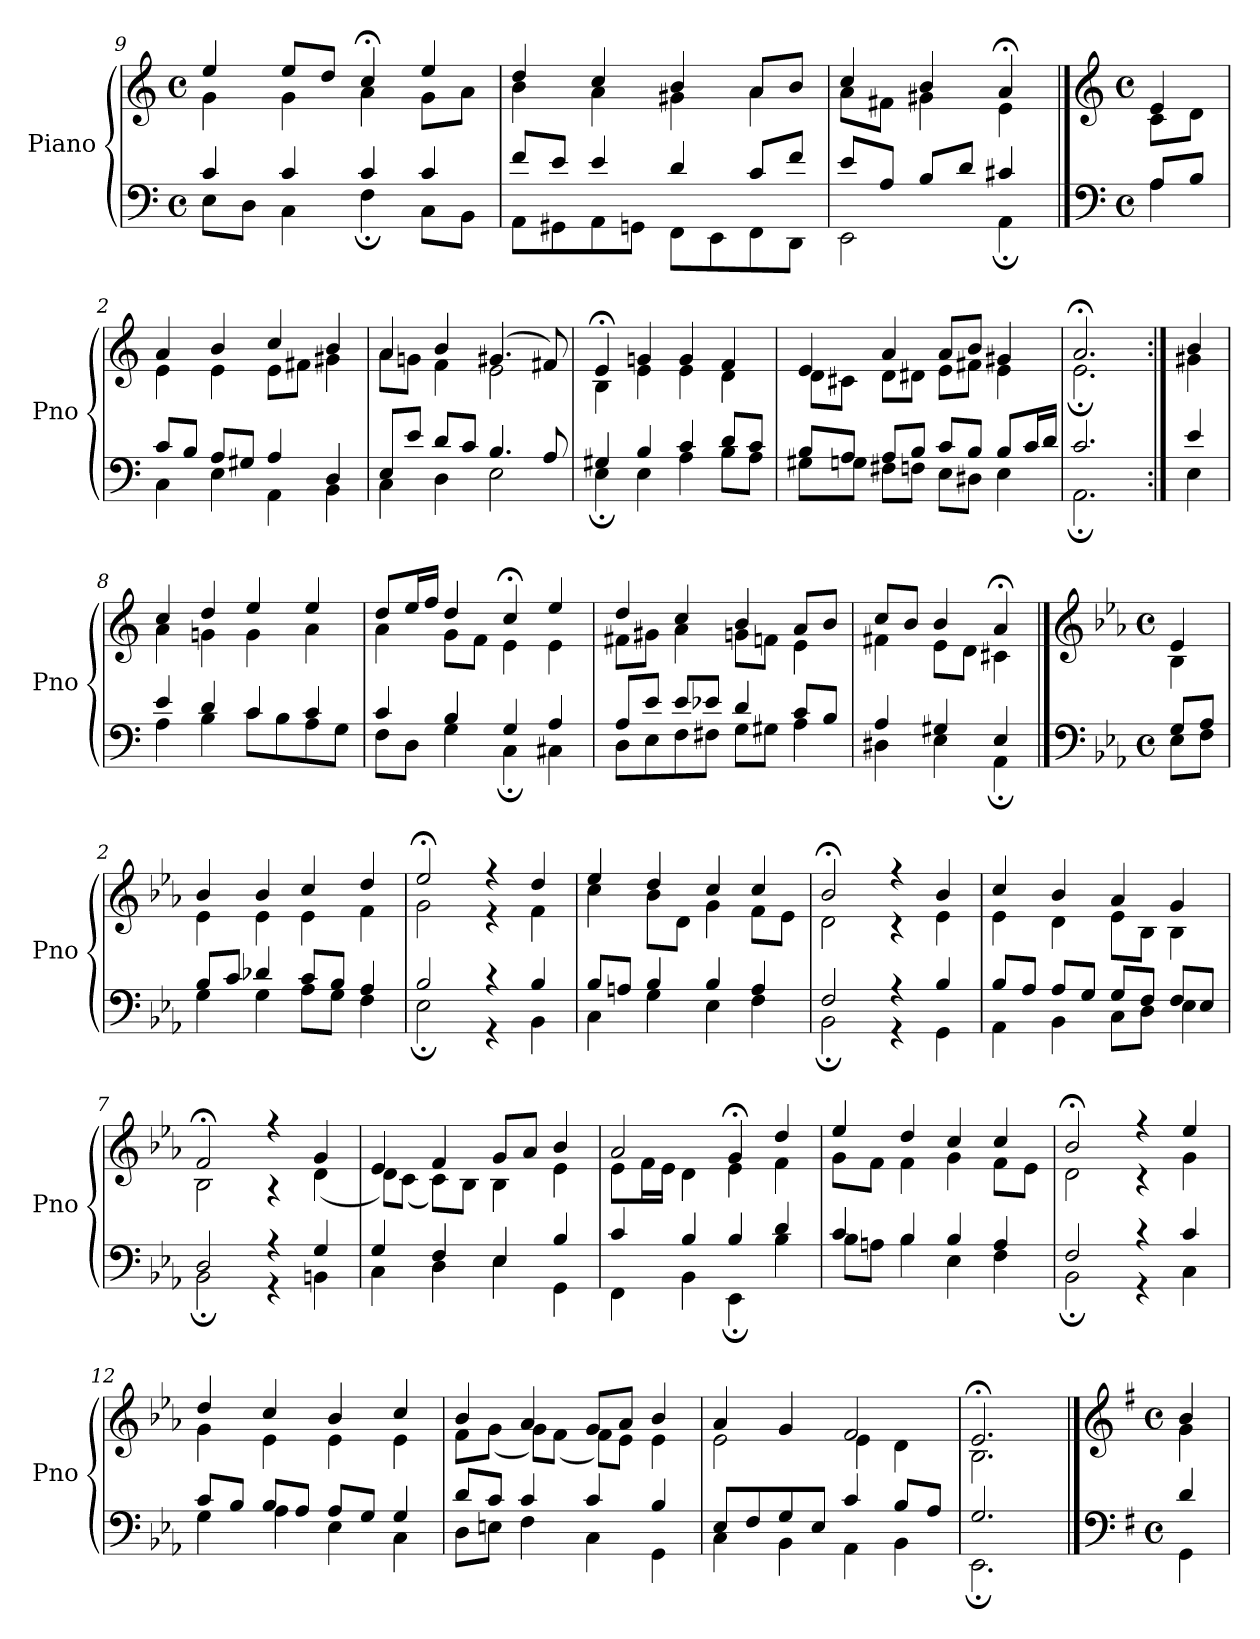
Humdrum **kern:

**kern	**kern
*part1	*part1
*staff2	*staff1
*I"Piano	*
*I'Pno	*
*clefF4	*clefG2
*k[]	*k[]
*M4/4	*M4/4
*met(c)	*met(c)
=9	=9
*^	*^
4c/	8E\L	4ee/	4g\
.	8D\J	.	.
4c/	4C\	8ee/L	4g\
.	.	8dd/J	.
4c/	4F;\	4cc;</	4a\
4c/	8C\L	4ee/	8g\L
.	8BB\J	.	8a\J
=10	=10	=10	=10
8f/L	8AA\L	4dd/	4b\
8e/J	8GG#X\	.	.
4e/	8AA\	4cc/	4a\
.	8GGn\J	.	.
4d/	8FF\L	4b/	4g#X\
.	8EE\	.	.
8c/L	8FF\	8a/L	4a\
8f/J	8DD\J	8b/J	.
=11	=11	=11	=11
8e/L	2EE\	4cc/	8a\L
8A/J	.	.	8f#X\J
8B/L	.	4b/	4g#X\
8d/J	.	.	.
4c#X/	4AA;\	4a;</	4e\
==1	==1	==1	==1
*clefF4	*	*clefG2	*
*M4/4	*	*M4/4	*
*met(c)	*	*met(c)	*
8A/L	4A\	4e/	8c\L
8B/J	.	.	8d\J
=2	=2	=2	=2
8c/L	4C\	4a/	4e\
8B/J	.	.	.
8A/L	4E\	4b/	4e\
8G#X/J	.	.	.
4A/	4AA\	4cc/	8e\L
.	.	.	8f#X\J
4D/	4BB\	4b/	4g#X\
=3	=3	=3	=3
8E/L	4C\	4a/	8a\L
8e/J	.	.	8gn\J
8d/L	4D\	4b/	4f\
8c/J	.	.	.
4.B/	2E\	(>4.g#X/	2e\
8A/	.	8f#X/)	.
=4	=4	=4	=4
4G#X/	4E;\	4e;</	4B\
4B/	4E\	4gn/	4e\
4c/	4A\	4g/	4e\
8d/L	8B\L	4f/	4d\
8c/J	8A\J	.	.
=5	=5	=5	=5
8B/L	8G#X\L	4e/	8d\L
8A/J	8Gn\J	.	8c#X\J
8A/L	8F#X\L	4a/	8d\L
8B/J	8Fn\J	.	8d#X\J
8c/L	8E\L	8a/L	8e\L
8B/J	8D#X\J	8b/J	8f#X\J
8B/L	4E\	4g#X/	4e\
16c/L	.	.	.
16d/JJ	.	.	.
=6	=6	=6	=6
2.c/	2.AA;\	2.a;</	2.e;\
=7:|!	=7:|!	=7:|!	=7:|!
4e/	4E\	4b/	4g#X\
=8	=8	=8	=8
4e/	4A\	4cc/	4a\
4d/	4B\	4dd/	4gn\
4c/	8c\L	4ee/	4g\
.	8B\	.	.
4c/	8A\	4ee/	4a\
.	8G\J	.	.
=9	=9	=9	=9
4c/	8F\L	8dd/L	4a\
.	8D\J	16ee/L	.
.	.	16ff/JJ	.
4B/	4G\	4dd/	8g\L
.	.	.	8f\J
4G/	4C;\	4cc;</	4e\
4A/	4C#X\	4ee/	4e\
=10	=10	=10	=10
8A/L	8D\L	4dd/	8f#X\L
8e/J	8E\	.	8g#X\J
8e/L	8F\	4cc/	4a\
8e-X/J	8F#X\J	.	.
4d/	8G\L	4b/	8gn\L
.	8G#X\J	.	8fn\J
8c/L	4A\	8a/L	4e\
8B/J	.	8b/J	.
=11	=11	=11	=11
4A/	4D#X\	8cc/L	4f#X\
.	.	8b/J	.
4G#X/	4E\	4b/	8e\L
.	.	.	8d\J
4E/	4AA;\	4a;</	4c#X\
==1	==1	==1	==1
*clefF4	*	*clefG2	*
*k[b-e-a-]	*	*k[b-e-a-]	*
*M4/4	*	*M4/4	*
*met(c)	*	*met(c)	*
8G/L	8E-\L	4e-/	4B-\
8A-/J	8F\J	.	.
=2	=2	=2	=2
8B-/L	4G\	4b-/	4e-\
8c/J	.	.	.
4d-X/	4G\	4b-/	4e-\
8c/L	8A-\L	4cc/	4e-\
8B-/J	8G\J	.	.
4A-/	4F\	4dd/	4f\
=3	=3	=3	=3
2B-/	2E-;\	2ee-;</	2g\
4r	4r	4r	4r
4B-/	4BB-\	4dd/	4f\
=4	=4	=4	=4
8B-/L	4C\	4ee-/	4cc\
8An/J	.	.	.
4B-/	4G\	4dd/	8b-\L
.	.	.	8d\J
4B-/	4E-\	4cc/	4g\
4A/	4F\	4cc/	8f\L
.	.	.	8e-\J
=5	=5	=5	=5
2F/	2BB-;\	2b-;</	2d\
4r	4r	4r	4r
4B-/	4GG\	4b-/	4e-\
=6	=6	=6	=6
8B-/L	4AA-\	4cc/	4e-\
8A-/J	.	.	.
8A-/L	4BB-\	4b-/	4d\
8G/J	.	.	.
8G/L	8C\L	4a-/	8e-\L
8F/J	8D\J	.	8B-\J
8F/L	4E-\	4g/	4B-\
8E-/J	.	.	.
=7	=7	=7	=7
2D/	2BB-;\	2f;</	2B-\
4r	4r	4r	4r
4G/	4BBn\	4g/	(<4d\
=8	=8	=8	=8
4G/	4C\	4e-/	8d\L)
.	.	.	(<8c\J
4F/	4D\	4f/	8c\L)
.	.	.	8B-\J
4E-/	4E-\	8g/L	4B-\
.	.	8a-/J	.
4B-/	4GG\	4b-/	4e-\
=9	=9	=9	=9
4c/	4FF\	2a-/	8e-\L
.	.	.	16f\L
.	.	.	16e-\JJ
4B-/	4BB-\	.	4d\
4B-/	4EE-;\	4g;</	4e-\
4d/	4B-\	4dd/	4f\
=10	=10	=10	=10
4c/	8B-\L	4ee-/	8g\L
.	8An\J	.	8f\J
4B-/	4B-\	4dd/	4f\
4B-/	4E-\	4cc/	4g\
4A/	4F\	4cc/	8f\L
.	.	.	8e-\J
=11	=11	=11	=11
2F/	2BB-;\	2b-;</	2d\
4r	4r	4r	4r
4c/	4C\	4ee-/	4g\
=12	=12	=12	=12
8c/L	4G\	4dd/	4g\
8B-/J	.	.	.
8B-/L	4A-\	4cc/	4e-\
8A-/J	.	.	.
8A-/L	4E-\	4b-/	4e-\
8G/J	.	.	.
4G/	4C\	4cc/	4e-\
=13	=13	=13	=13
8d/L	8D\L	4b-/	8f\L
8c/J	8En\J	.	(<8g\J
4c/	4F\	4a-/	8g\L)
.	.	.	(<8f\J
4c/	4C\	8g/L	8f\L)
.	.	8a-/J	8e-\J
4B-/	4GG\	4b-/	4e-\
=14	=14	=14	=14
8E-/L	4C\	4a-/	2e-\
8F/	.	.	.
8G/	4BB-\	4g/	.
8E-/J	.	.	.
4c/	4AA-\	2f/	4e-\
8B-/L	4BB-\	.	4d\
8A-/J	.	.	.
=15	=15	=15	=15
2.G/	2.EE-;\	2.e-;</	2.B-\
==1	==1	==1	==1
*clefF4	*	*clefG2	*
*k[f#]	*	*k[f#]	*
*M4/4	*	*M4/4	*
*met(c)	*	*met(c)	*
4d/	4GG\	4b/	4g\
*v	*v	*	*
*	*v	*v
=	=
*-	*-
